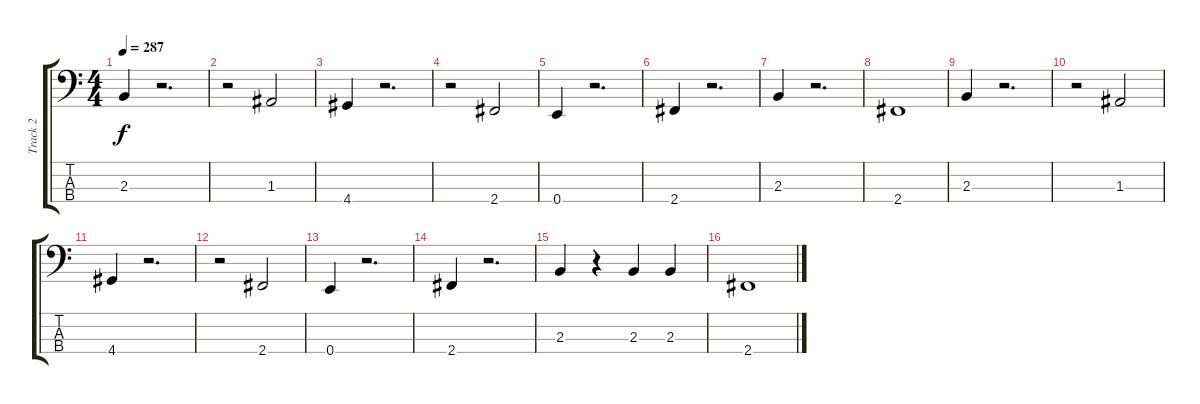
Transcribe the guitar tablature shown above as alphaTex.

\track ("Track 2" "Track 2") {instrument electricbassfinger}
\staff {score tabs}
\tuning (G2 D2 A1 E1) {hide}
\ts (4 4)
\tempo 287
\clef f4
\ks c
2.3.4{dy f} r.2{d} |
r.2 1.3.2 |
4.4.4 r.2{d} |
r.2 2.4.2 |
0.4.4 r.2{d} |
2.4.4 r.2{d} |
2.3.4 r.2{d} |
2.4.1 |
2.3.4 r.2{d} |
r.2 1.3.2 |
4.4.4 r.2{d} |
r.2 2.4.2 |
0.4.4 r.2{d} |
2.4.4 r.2{d} |
2.3.4 r.4 2.3.4 2.3.4 |
2.4.1
